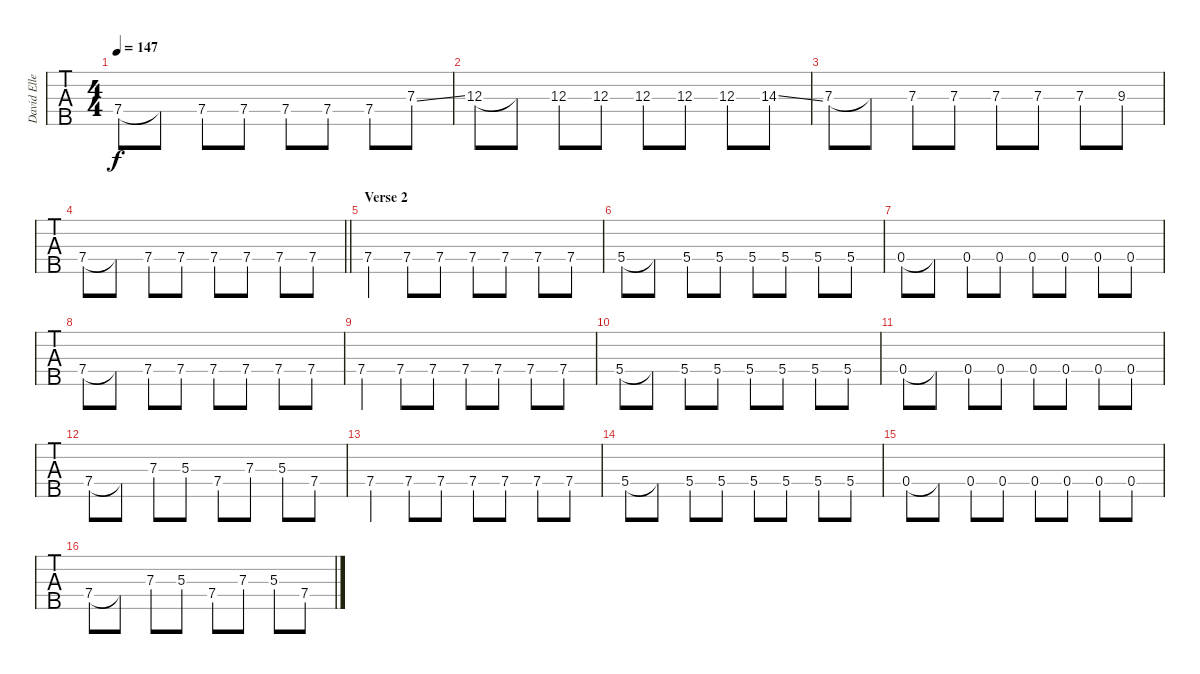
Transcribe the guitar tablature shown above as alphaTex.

\track ("David Ellefson" "David Elle") {instrument electricbasspick}
\staff {tabs}
\tuning (G2 D2 A1 E1 B0) {hide}
\ts (4 4)
\tempo 147
\clef f4
\ks c
7.4.8{dy f} 7.4{t}.8 7.4.8 7.4.8 7.4.8 7.4.8 7.4.8 7.3{ss}.8 |
12.3.8 12.3{t}.8 12.3.8 12.3.8 12.3.8 12.3.8 12.3.8 14.3{ss}.8 |
7.3.8 7.3{t}.8 7.3.8 7.3.8 7.3.8 7.3.8 7.3.8 9.3.8 |
\barLineRight lightlight
7.4.8 7.4{t}.8 7.4.8 7.4.8 7.4.8 7.4.8 7.4.8 7.4.8 |
\section ("" "Verse 2")
7.4.4 7.4.8 7.4.8 7.4.8 7.4.8 7.4.8 7.4.8 |
5.4.8 5.4{t}.8 5.4.8 5.4.8 5.4.8 5.4.8 5.4.8 5.4.8 |
0.4.8 0.4{t}.8 0.4.8 0.4.8 0.4.8 0.4.8 0.4.8 0.4.8 |
7.4.8 7.4{t}.8 7.4.8 7.4.8 7.4.8 7.4.8 7.4.8 7.4.8 |
7.4.4 7.4.8 7.4.8 7.4.8 7.4.8 7.4.8 7.4.8 |
5.4.8 5.4{t}.8 5.4.8 5.4.8 5.4.8 5.4.8 5.4.8 5.4.8 |
0.4.8 0.4{t}.8 0.4.8 0.4.8 0.4.8 0.4.8 0.4.8 0.4.8 |
7.4.8 7.4{t}.8 7.3.8 5.3.8 7.4.8 7.3.8 5.3.8 7.4.8 |
7.4.4 7.4.8 7.4.8 7.4.8 7.4.8 7.4.8 7.4.8 |
5.4.8 5.4{t}.8 5.4.8 5.4.8 5.4.8 5.4.8 5.4.8 5.4.8 |
0.4.8 0.4{t}.8 0.4.8 0.4.8 0.4.8 0.4.8 0.4.8 0.4.8 |
7.4.8 7.4{t}.8 7.3.8 5.3.8 7.4.8 7.3.8 5.3.8 7.4.8
